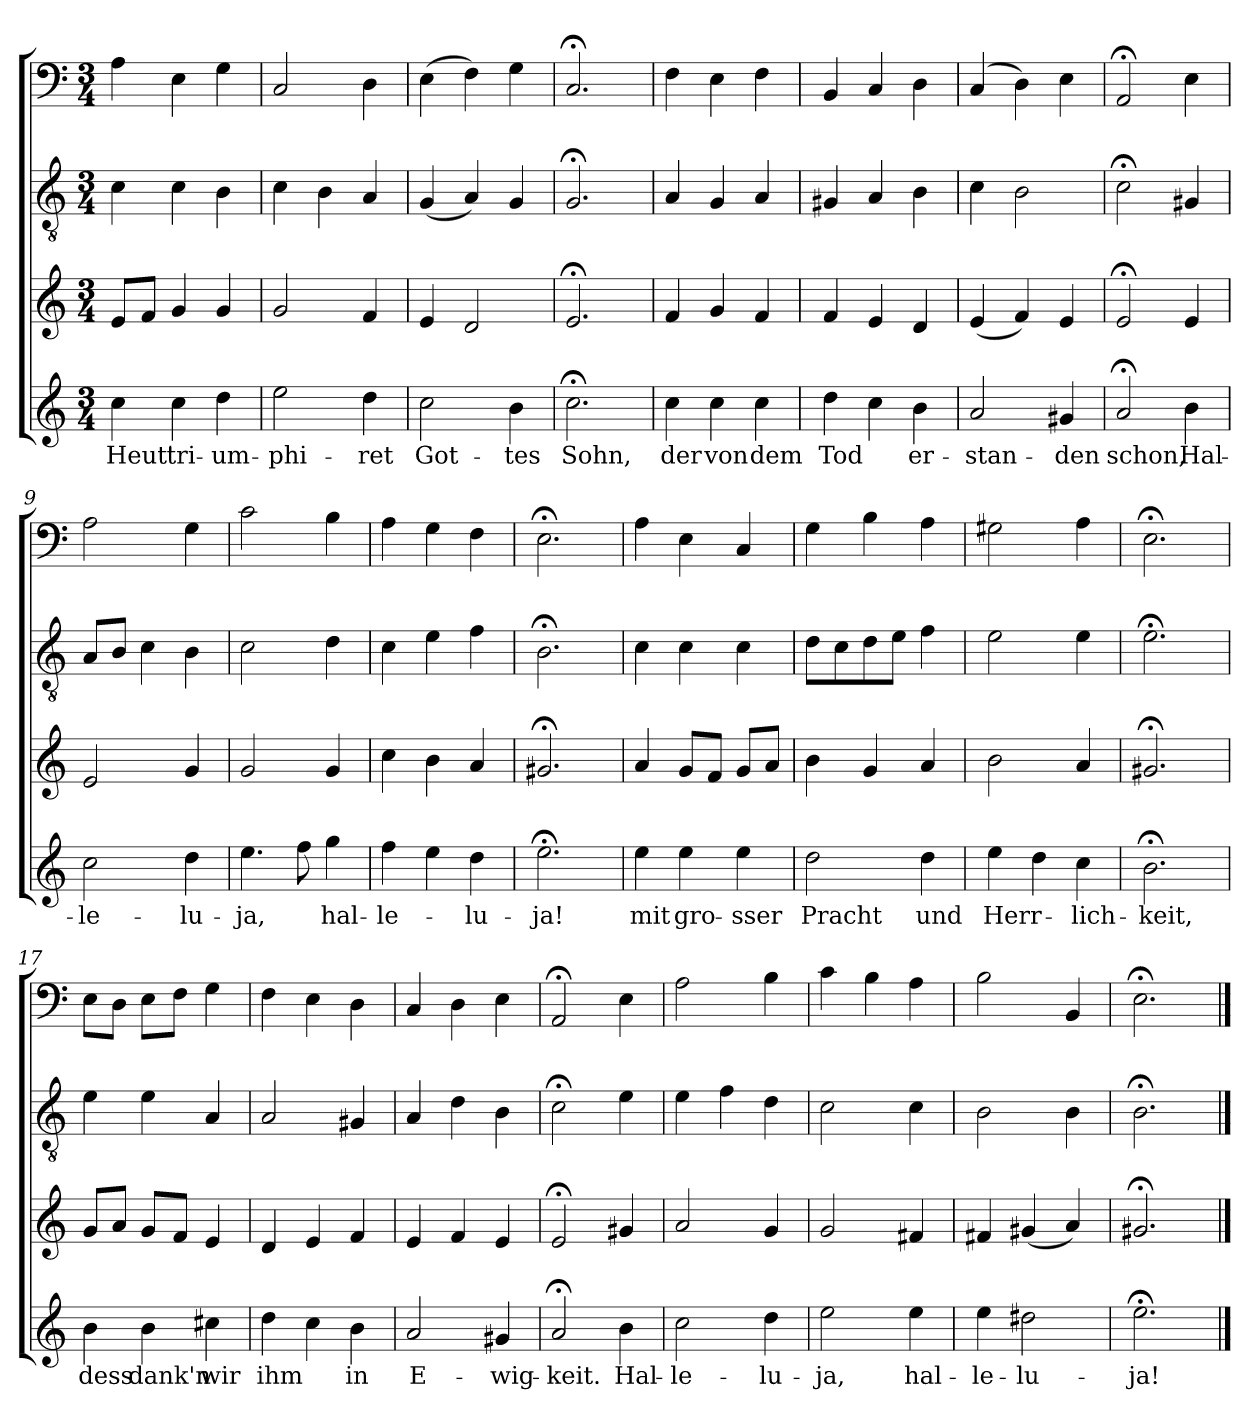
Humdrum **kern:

**kern	**text	**kern	**kern	**kern
*part4	*part4	*part3	*part2	*part1
*staff4	*staff4	*staff3	*staff2	*staff1
*clefG2	*	*clefG2	*clefGv2	*clefF4
*k[]	*	*k[]	*k[]	*k[]
*a:	*	*a:	*a:	*a:
*M3/4	*	*M3/4	*M3/4	*M3/4
=1	=1	=1	=1	=1
4cc	Heut'	8eL	4c	4A
.	.	8fJ	.	.
4cc	tri-	4g	4c	4E
4dd	-um-	4g	4B	4G
=2	=2	=2	=2	=2
2ee	-phi-	2g	4c	2C
.	.	.	4B	.
4dd	-ret	4f	4A	4D
=3	=3	=3	=3	=3
2cc	Got-	4e	(4G	(4E
.	.	2d	4A)	4F)
4b	-tes	.	4G	4G
=4	=4	=4	=4	=4
2.cc;<	Sohn,	2.e;<	2.G;<	2.C;<
=5	=5	=5	=5	=5
4cc	der	4f	4A	4F
4cc	von	4g	4G	4E
4cc	dem	4f	4A	4F
=6	=6	=6	=6	=6
4dd	Tod	4f	4G#X	4BB
4cc	.	4e	4A	4C
4b	er-	4d	4B	4D
=7	=7	=7	=7	=7
2a	-stan-	(4e	4c	(4C
.	.	4f)	2B	4D)
4g#X	-den	4e	.	4E
=8	=8	=8	=8	=8
2a;<	schon,	2e;<	2c;<	2AA;<
4b	Hal-	4e	4G#X	4E
=9	=9	=9	=9	=9
2cc	-le-	2e	8AL	2A
.	.	.	8BJ	.
.	.	.	4c	.
4dd	-lu-	4g	4B	4G
=10	=10	=10	=10	=10
4.ee	-ja,	2g	2c	2c
8ff	.	.	.	.
4gg	hal-	4g	4d	4B
=11	=11	=11	=11	=11
4ff	-le-	4cc	4c	4A
4ee	.	4b	4e	4G
4dd	-lu-	4a	4f	4F
=12	=12	=12	=12	=12
2.ee;<	-ja!	2.g#X;<	2.B;<	2.E;<
=13	=13	=13	=13	=13
4ee	mit	4a	4c	4A
4ee	gro-	8gL	4c	4E
.	.	8fJ	.	.
4ee	-sser	8gL	4c	4C
.	.	8aJ	.	.
=14	=14	=14	=14	=14
2dd	Pracht	4b	8dL	4G
.	.	.	8c	.
.	.	4g	8d	4B
.	.	.	8eJ	.
4dd	und	4a	4f	4A
=15	=15	=15	=15	=15
4ee	Herr-	2b	2e	2G#X
4dd	.	.	.	.
4cc	-lich-	4a	4e	4A
=16	=16	=16	=16	=16
2.b;<	-keit,	2.g#X;<	2.e;<	2.E;<
=17	=17	=17	=17	=17
4b	dess	8gL	4e	8EL
.	.	8aJ	.	8DJ
4b	dank'n	8gL	4e	8EL
.	.	8fJ	.	8FJ
4cc#X	wir	4e	4A	4G
=18	=18	=18	=18	=18
4dd	ihm	4d	2A	4F
4cc	.	4e	.	4E
4b	in	4f	4G#X	4D
=19	=19	=19	=19	=19
2a	E-	4e	4A	4C
.	.	4f	4d	4D
4g#X	-wig-	4e	4B	4E
=20	=20	=20	=20	=20
2a;<	-keit.	2e;<	2c;<	2AA;<
4b	Hal-	4g#X	4e	4E
=21	=21	=21	=21	=21
2cc	-le-	2a	4e	2A
.	.	.	4f	.
4dd	-lu-	4g	4d	4B
=22	=22	=22	=22	=22
2ee	-ja,	2g	2c	4c
.	.	.	.	4B
4ee	hal-	4f#X	4c	4A
=23	=23	=23	=23	=23
4ee	-le-	4f#X	2B	2B
2dd#X	-lu-	(4g#X	.	.
.	.	4a)	4B	4BB
=24	=24	=24	=24	=24
2.ee;<	-ja!	2.g#X;<	2.B;<	2.E;<
==	==	==	==	==
*-	*-	*-	*-	*-
